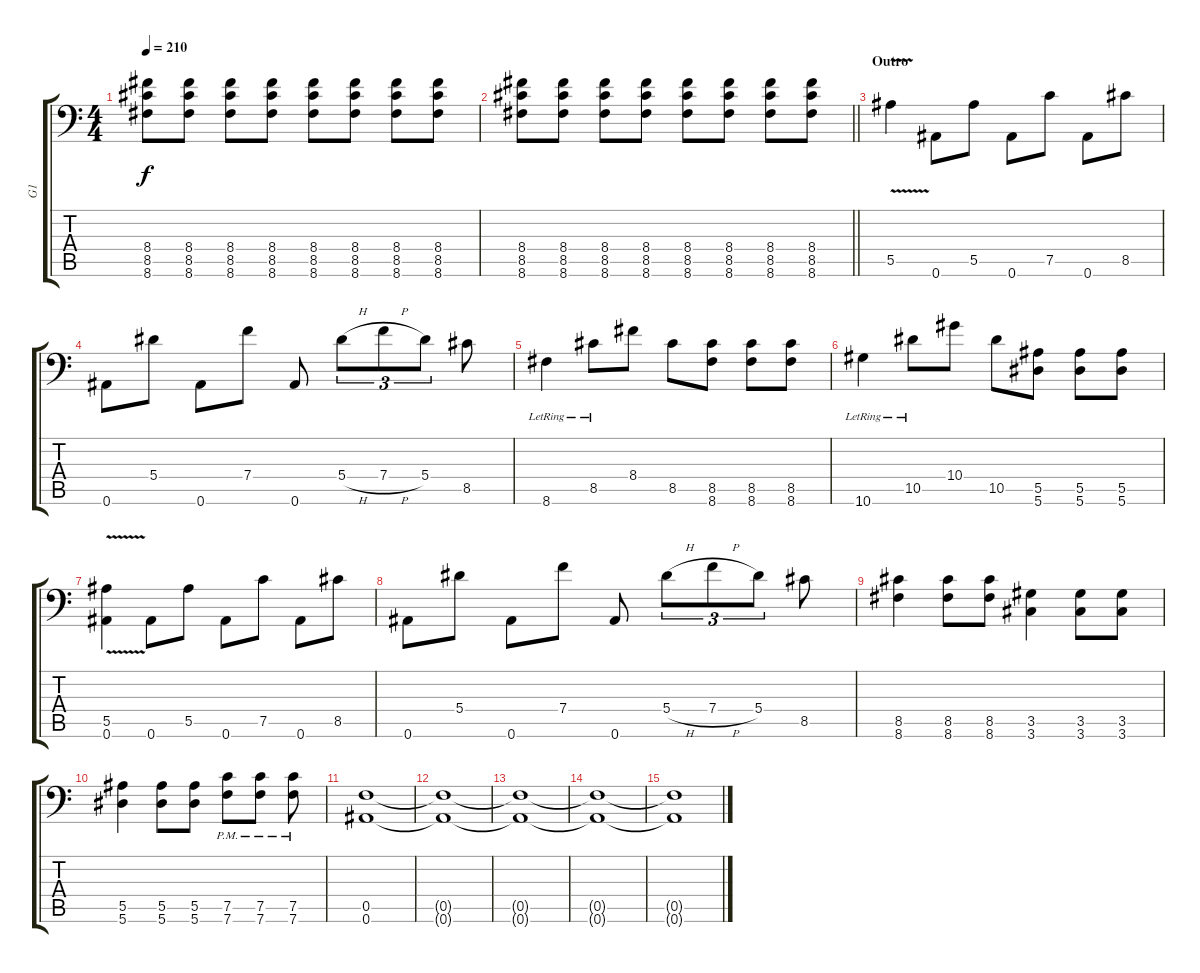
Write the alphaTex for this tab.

\track ("G1" "G1") {solo instrument distortionguitar}
\staff {score tabs}
\tuning (C4 G3 Eb3 Bb2 F2 Bb1) {hide}
\ts (4 4)
\tempo 210
\clef f4
\ks c
(8.4 8.5 8.6).8{dy f} (8.4 8.5 8.6).8 (8.4 8.5 8.6).8 (8.4 8.5 8.6).8 (8.4 8.5 8.6).8 (8.4 8.5 8.6).8 (8.4 8.5 8.6).8 (8.4 8.5 8.6).8 |
\barLineRight lightlight
(8.4 8.5 8.6).8 (8.4 8.5 8.6).8 (8.4 8.5 8.6).8 (8.4 8.5 8.6).8 (8.4 8.5 8.6).8 (8.4 8.5 8.6).8 (8.4 8.5 8.6).8 (8.4 8.5 8.6).8 |
\section ("" "Outro")
5.5{v}.4 0.6.8 5.5.8 0.6.8 7.5.8 0.6.8 8.5.8 |
0.6.8 5.4.8 0.6.8 7.4.8 0.6.8 5.4{h}.8{tu (3 2)} 7.4{h}.8{tu (3 2)} 5.4.8{tu (3 2)} 8.5.8 |
8.6{lr}.4 8.5{lr}.8 8.4.8 8.5.8 (8.5 8.6).8 (8.5 8.6).8 (8.5 8.6).8 |
10.6{lr}.4 10.5{lr}.8 10.4.8 10.5.8 (5.5 5.6).8 (5.5 5.6).8 (5.5 5.6).8 |
(5.5{v} 0.6).4 0.6.8 5.5.8 0.6.8 7.5.8 0.6.8 8.5.8 |
0.6.8 5.4.8 0.6.8 7.4.8 0.6.8 5.4{h}.8{tu (3 2)} 7.4{h}.8{tu (3 2)} 5.4.8{tu (3 2)} 8.5.8 |
(8.5 8.6).4 (8.5 8.6).8 (8.5 8.6).8 (3.5 3.6).4 (3.5 3.6).8 (3.5 3.6).8 |
(5.5 5.6).4 (5.5 5.6).8 (5.5 5.6).8 (7.5{pm} 7.6{pm}).8 (7.5{pm} 7.6{pm}).8 (7.5{pm} 7.6{pm}).8 |
(0.5 0.6).1 |
(0.5{t} 0.6{t}).1 |
(0.5{t} 0.6{t}).1 |
(0.5{t} 0.6{t}).1 |
(0.5{t} 0.6{t}).1
